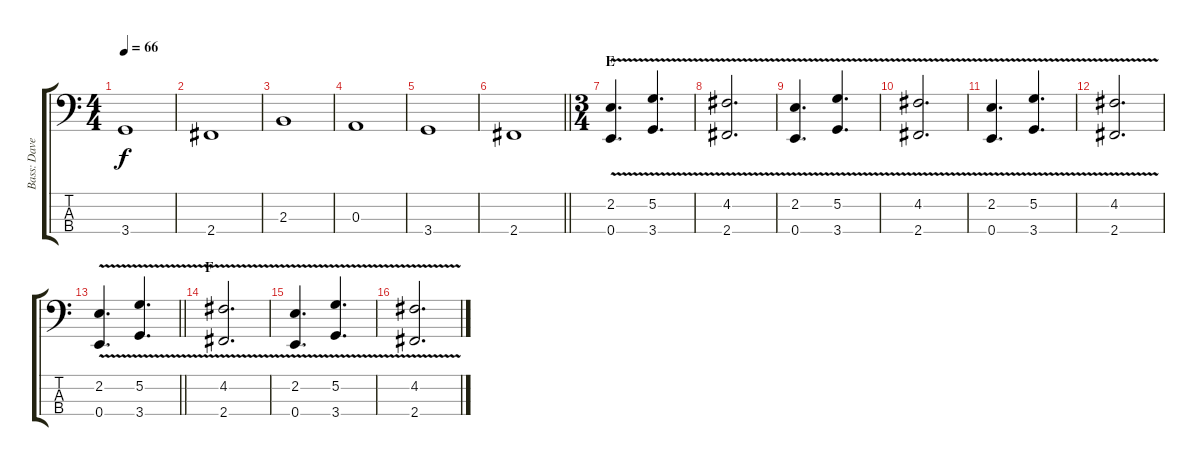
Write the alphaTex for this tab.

\track ("Bass: Dave" "Bass: Dave") {instrument synthbass2}
\staff {score tabs}
\tuning (G2 D2 A1 E1) {hide}
\ts (4 4)
\tempo 66
\clef f4
\ks c
3.4.1{dy f} |
2.4.1 |
2.3.1 |
0.3.1 |
3.4.1 |
\barLineRight lightlight
2.4.1 |
\ts (3 4)
\section ("" "E")
(2.2{v} 0.4{v}).4{d} (5.2{v} 3.4{v}).4{d} |
(4.2{v} 2.4{v}).2{d} |
(2.2{v} 0.4{v}).4{d} (5.2{v} 3.4{v}).4{d} |
(4.2{v} 2.4{v}).2{d} |
(2.2{v} 0.4{v}).4{d} (5.2{v} 3.4{v}).4{d} |
(4.2{v} 2.4{v}).2{d} |
\barLineRight lightlight
(2.2{v} 0.4{v}).4{d} (5.2{v} 3.4{v}).4{d} |
\section ("" "F")
(4.2{v} 2.4{v}).2{d} |
(2.2{v} 0.4{v}).4{d} (5.2{v} 3.4{v}).4{d} |
(4.2{v} 2.4{v}).2{d}
